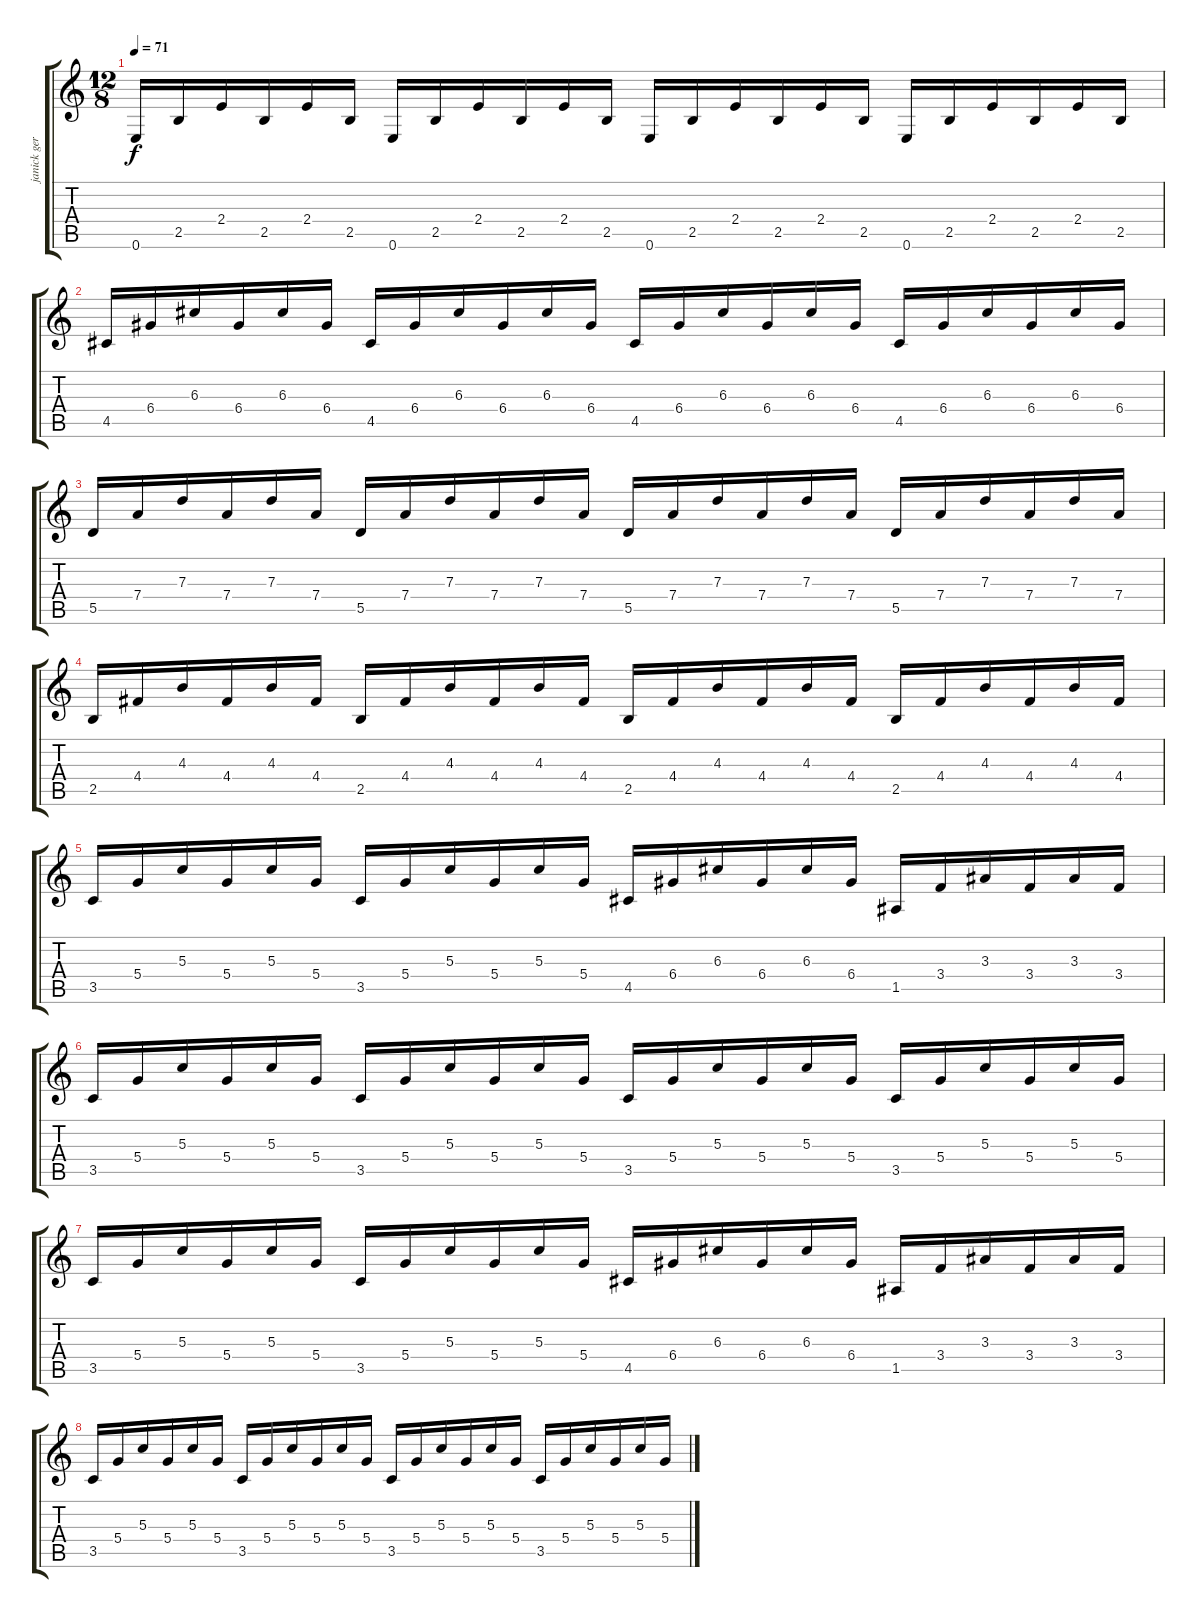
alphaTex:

\track ("janick gers" "janick ger") {instrument overdrivenguitar}
\staff {score tabs}
\tuning (E4 B3 G3 D3 A2 E2) {hide}
\ts (12 8)
\tempo 71
\clef g2
\ks c
0.6.16{dy f} 2.5.16 2.4.16 2.5.16 2.4.16 2.5.16 0.6.16 2.5.16 2.4.16 2.5.16 2.4.16 2.5.16 0.6.16 2.5.16 2.4.16 2.5.16 2.4.16 2.5.16 0.6.16 2.5.16 2.4.16 2.5.16 2.4.16 2.5.16 |
4.5.16 6.4.16 6.3.16 6.4.16 6.3.16 6.4.16 4.5.16 6.4.16 6.3.16 6.4.16 6.3.16 6.4.16 4.5.16 6.4.16 6.3.16 6.4.16 6.3.16 6.4.16 4.5.16 6.4.16 6.3.16 6.4.16 6.3.16 6.4.16 |
5.5.16 7.4.16 7.3.16 7.4.16 7.3.16 7.4.16 5.5.16 7.4.16 7.3.16 7.4.16 7.3.16 7.4.16 5.5.16 7.4.16 7.3.16 7.4.16 7.3.16 7.4.16 5.5.16 7.4.16 7.3.16 7.4.16 7.3.16 7.4.16 |
2.5.16 4.4.16 4.3.16 4.4.16 4.3.16 4.4.16 2.5.16 4.4.16 4.3.16 4.4.16 4.3.16 4.4.16 2.5.16 4.4.16 4.3.16 4.4.16 4.3.16 4.4.16 2.5.16 4.4.16 4.3.16 4.4.16 4.3.16 4.4.16 |
3.5.16 5.4.16 5.3.16 5.4.16 5.3.16 5.4.16 3.5.16 5.4.16 5.3.16 5.4.16 5.3.16 5.4.16 4.5.16 6.4.16 6.3.16 6.4.16 6.3.16 6.4.16 1.5.16 3.4.16 3.3.16 3.4.16 3.3.16 3.4.16 |
3.5.16 5.4.16 5.3.16 5.4.16 5.3.16 5.4.16 3.5.16 5.4.16 5.3.16 5.4.16 5.3.16 5.4.16 3.5.16 5.4.16 5.3.16 5.4.16 5.3.16 5.4.16 3.5.16 5.4.16 5.3.16 5.4.16 5.3.16 5.4.16 |
3.5.16 5.4.16 5.3.16 5.4.16 5.3.16 5.4.16 3.5.16 5.4.16 5.3.16 5.4.16 5.3.16 5.4.16 4.5.16 6.4.16 6.3.16 6.4.16 6.3.16 6.4.16 1.5.16 3.4.16 3.3.16 3.4.16 3.3.16 3.4.16 |
3.5.16 5.4.16 5.3.16 5.4.16 5.3.16 5.4.16 3.5.16 5.4.16 5.3.16 5.4.16 5.3.16 5.4.16 3.5.16 5.4.16 5.3.16 5.4.16 5.3.16 5.4.16 3.5.16 5.4.16 5.3.16 5.4.16 5.3.16 5.4.16
